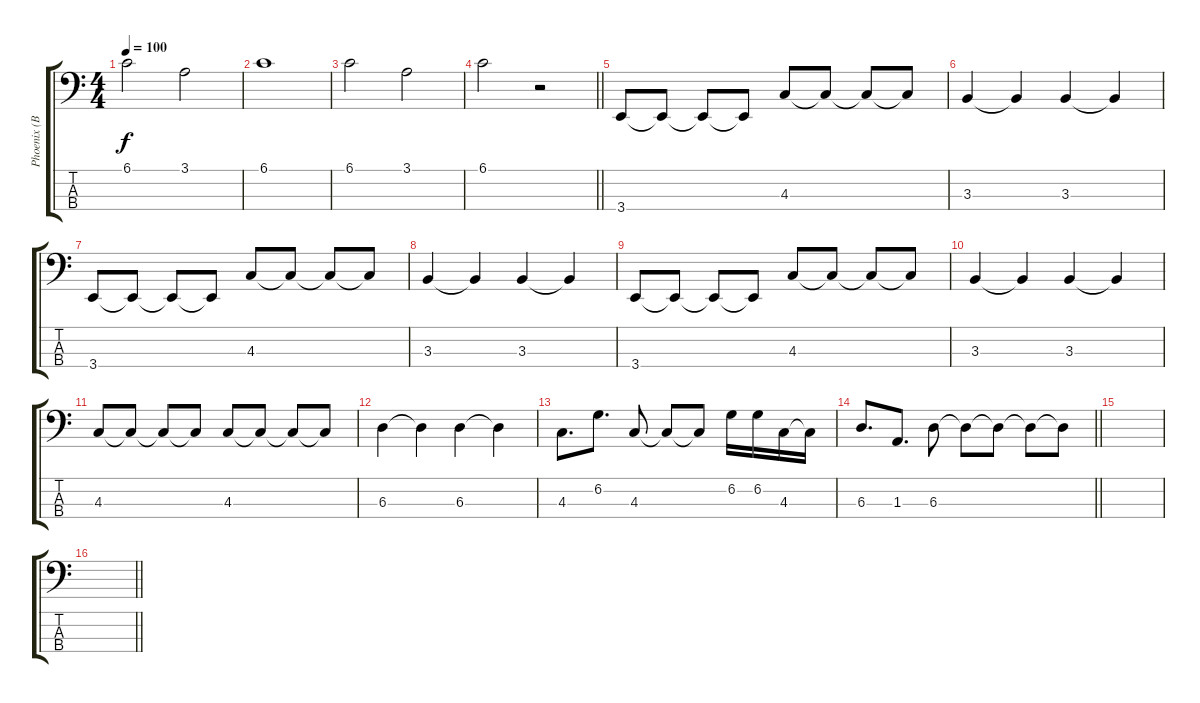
\track ("Phoenix (Bass)" "Phoenix (B") {instrument electricbassfinger}
\staff {score tabs}
\tuning (Gb2 Db2 Ab1 Db1) {hide}
\ts (4 4)
\tempo 100
\clef f4
\ks c
6.1.2{dy f} 3.1.2 |
6.1.1 |
6.1.2 3.1.2 |
\barLineRight lightlight
6.1.2 r.2 |
3.4.8 3.4{t}.8 3.4{t}.8 3.4{t}.8 4.3.8 4.3{t}.8 4.3{t}.8 4.3{t}.8 |
3.3.4 3.3{t}.4 3.3.4 3.3{t}.4 |
3.4.8 3.4{t}.8 3.4{t}.8 3.4{t}.8 4.3.8 4.3{t}.8 4.3{t}.8 4.3{t}.8 |
3.3.4 3.3{t}.4 3.3.4 3.3{t}.4 |
3.4.8 3.4{t}.8 3.4{t}.8 3.4{t}.8 4.3.8 4.3{t}.8 4.3{t}.8 4.3{t}.8 |
3.3.4 3.3{t}.4 3.3.4 3.3{t}.4 |
4.3.8 4.3{t}.8 4.3{t}.8 4.3{t}.8 4.3.8 4.3{t}.8 4.3{t}.8 4.3{t}.8 |
6.3.4 6.3{t}.4 6.3.4 6.3{t}.4 |
4.3.8{d} 6.2.8{d} 4.3.8 4.3{t}.8 4.3{t}.8 6.2.16 6.2.16 4.3.16 4.3{t}.16 |
\barLineRight lightlight
6.3.8{d} 1.3.8{d} 6.3.8 6.3{t}.8 6.3{t}.8 6.3{t}.8 6.3{t}.8 |
|
\barLineRight lightlight
